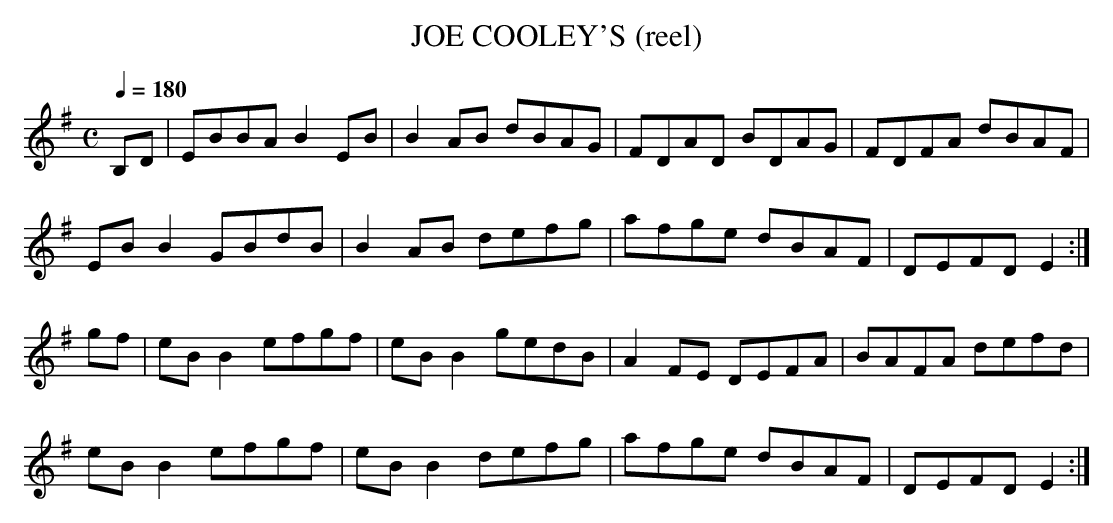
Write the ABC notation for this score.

X:1
T:JOE COOLEY'S (reel)
Q:1/4=180
M:C
K:Em
B,D|EBBA B2EB|B2AB dBAG|FDAD BDAG|FDFA dBAF|
EBB2 GBdB|B2AB defg|afge dBAF|DEFD E2 :|
gf|eBB2 efgf|eBB2 gedB|A2FE DEFA|BAFA defd|
eBB2 efgf|eBB2 defg|afge dBAF|DEFD E2 :|
